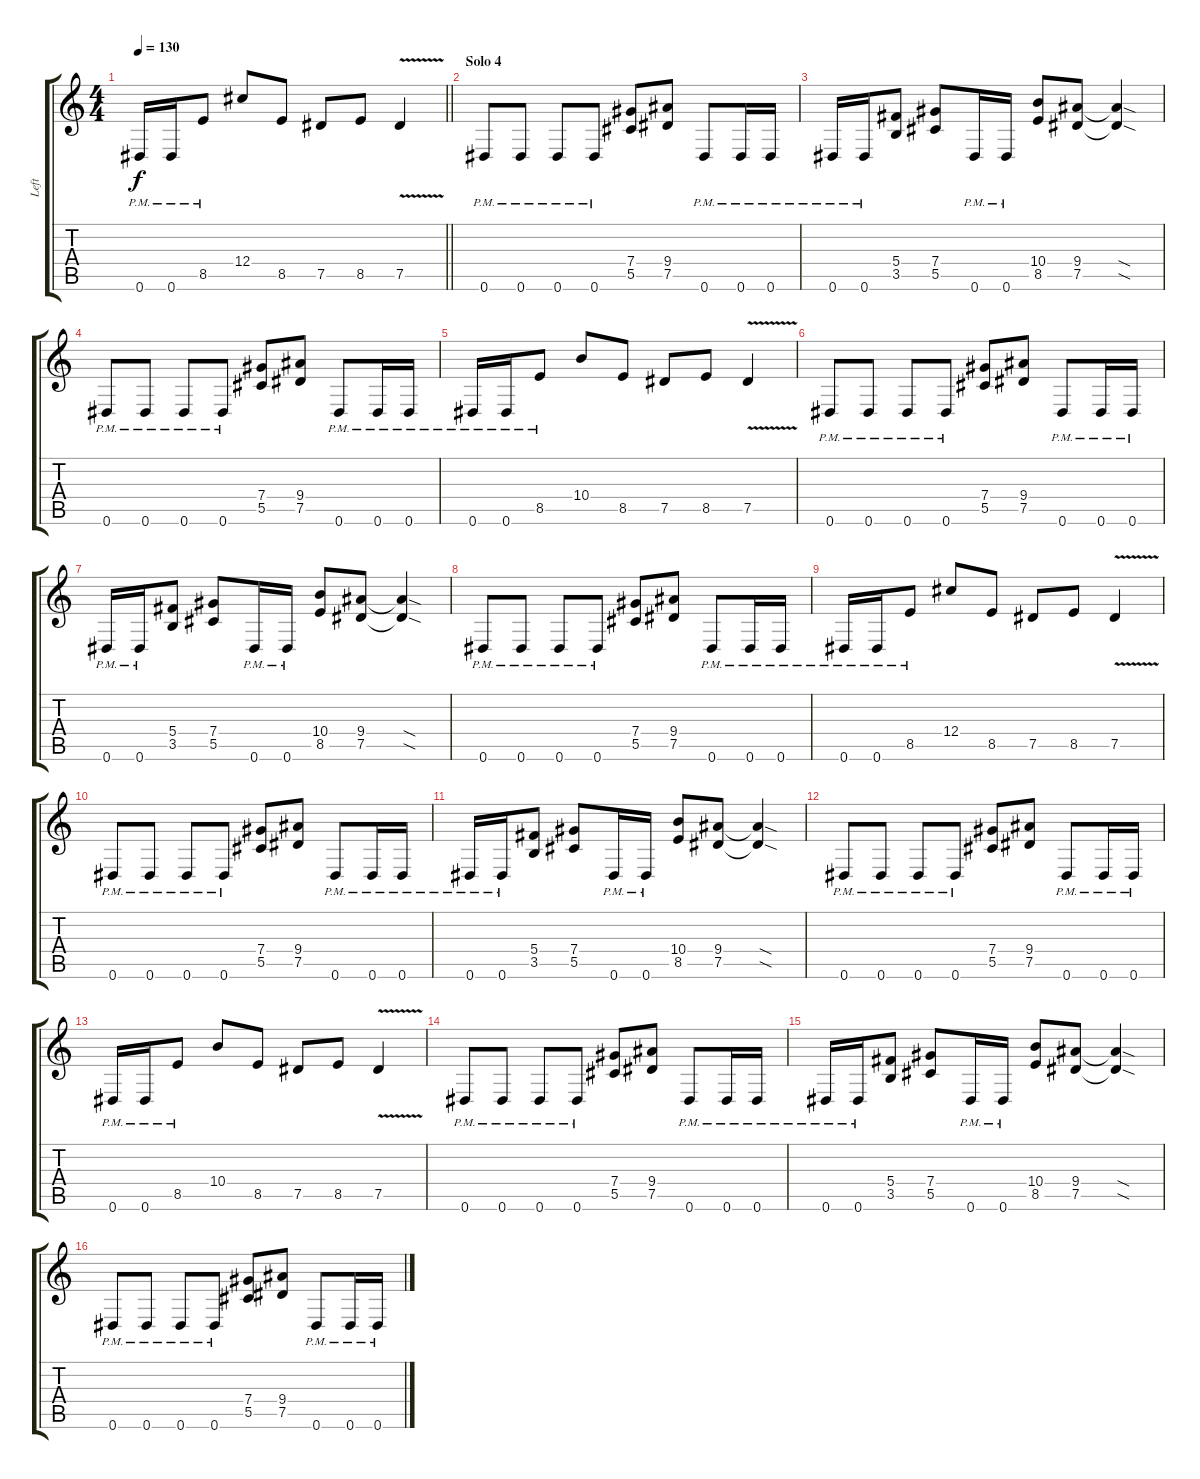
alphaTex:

\track ("Left" "Left") {instrument distortionguitar}
\staff {score tabs}
\tuning (Eb4 Bb3 Gb3 Db3 Ab2 Eb2) {hide}
\ts (4 4)
\tempo 130
\clef g2
\barLineRight lightlight
\ks c
0.6{pm}.16{dy f} 0.6{pm}.16 8.5{pm}.8 12.4.8 8.5.8 7.5.8 8.5.8 7.5{v}.4 |
\section ("" "Solo 4")
0.6{pm}.8 0.6{pm}.8 0.6{pm}.8 0.6{pm}.8 (7.4 5.5).8 (9.4 7.5).8 0.6{pm}.8 0.6{pm}.16 0.6{pm}.16 |
0.6{pm}.16 0.6{pm}.16 (5.4 3.5).8 (7.4 5.5).8 0.6{pm}.16 0.6{pm}.16 (10.4 8.5).8 (9.4 7.5).8 (9.4{sod t} 7.5{sod t}).4 |
0.6{pm}.8 0.6{pm}.8 0.6{pm}.8 0.6{pm}.8 (7.4 5.5).8 (9.4 7.5).8 0.6{pm}.8 0.6{pm}.16 0.6{pm}.16 |
0.6{pm}.16 0.6{pm}.16 8.5{pm}.8 10.4.8 8.5.8 7.5.8 8.5.8 7.5{v}.4 |
0.6{pm}.8 0.6{pm}.8 0.6{pm}.8 0.6{pm}.8 (7.4 5.5).8 (9.4 7.5).8 0.6{pm}.8 0.6{pm}.16 0.6{pm}.16 |
0.6{pm}.16 0.6{pm}.16 (5.4 3.5).8 (7.4 5.5).8 0.6{pm}.16 0.6{pm}.16 (10.4 8.5).8 (9.4 7.5).8 (9.4{sod t} 7.5{sod t}).4 |
0.6{pm}.8 0.6{pm}.8 0.6{pm}.8 0.6{pm}.8 (7.4 5.5).8 (9.4 7.5).8 0.6{pm}.8 0.6{pm}.16 0.6{pm}.16 |
0.6{pm}.16 0.6{pm}.16 8.5{pm}.8 12.4.8 8.5.8 7.5.8 8.5.8 7.5{v}.4 |
0.6{pm}.8 0.6{pm}.8 0.6{pm}.8 0.6{pm}.8 (7.4 5.5).8 (9.4 7.5).8 0.6{pm}.8 0.6{pm}.16 0.6{pm}.16 |
0.6{pm}.16 0.6{pm}.16 (5.4 3.5).8 (7.4 5.5).8 0.6{pm}.16 0.6{pm}.16 (10.4 8.5).8 (9.4 7.5).8 (9.4{sod t} 7.5{sod t}).4 |
0.6{pm}.8 0.6{pm}.8 0.6{pm}.8 0.6{pm}.8 (7.4 5.5).8 (9.4 7.5).8 0.6{pm}.8 0.6{pm}.16 0.6{pm}.16 |
0.6{pm}.16 0.6{pm}.16 8.5{pm}.8 10.4.8 8.5.8 7.5.8 8.5.8 7.5{v}.4 |
0.6{pm}.8 0.6{pm}.8 0.6{pm}.8 0.6{pm}.8 (7.4 5.5).8 (9.4 7.5).8 0.6{pm}.8 0.6{pm}.16 0.6{pm}.16 |
0.6{pm}.16 0.6{pm}.16 (5.4 3.5).8 (7.4 5.5).8 0.6{pm}.16 0.6{pm}.16 (10.4 8.5).8 (9.4 7.5).8 (9.4{sod t} 7.5{sod t}).4 |
0.6{pm}.8 0.6{pm}.8 0.6{pm}.8 0.6{pm}.8 (7.4 5.5).8 (9.4 7.5).8 0.6{pm}.8 0.6{pm}.16 0.6{pm}.16
